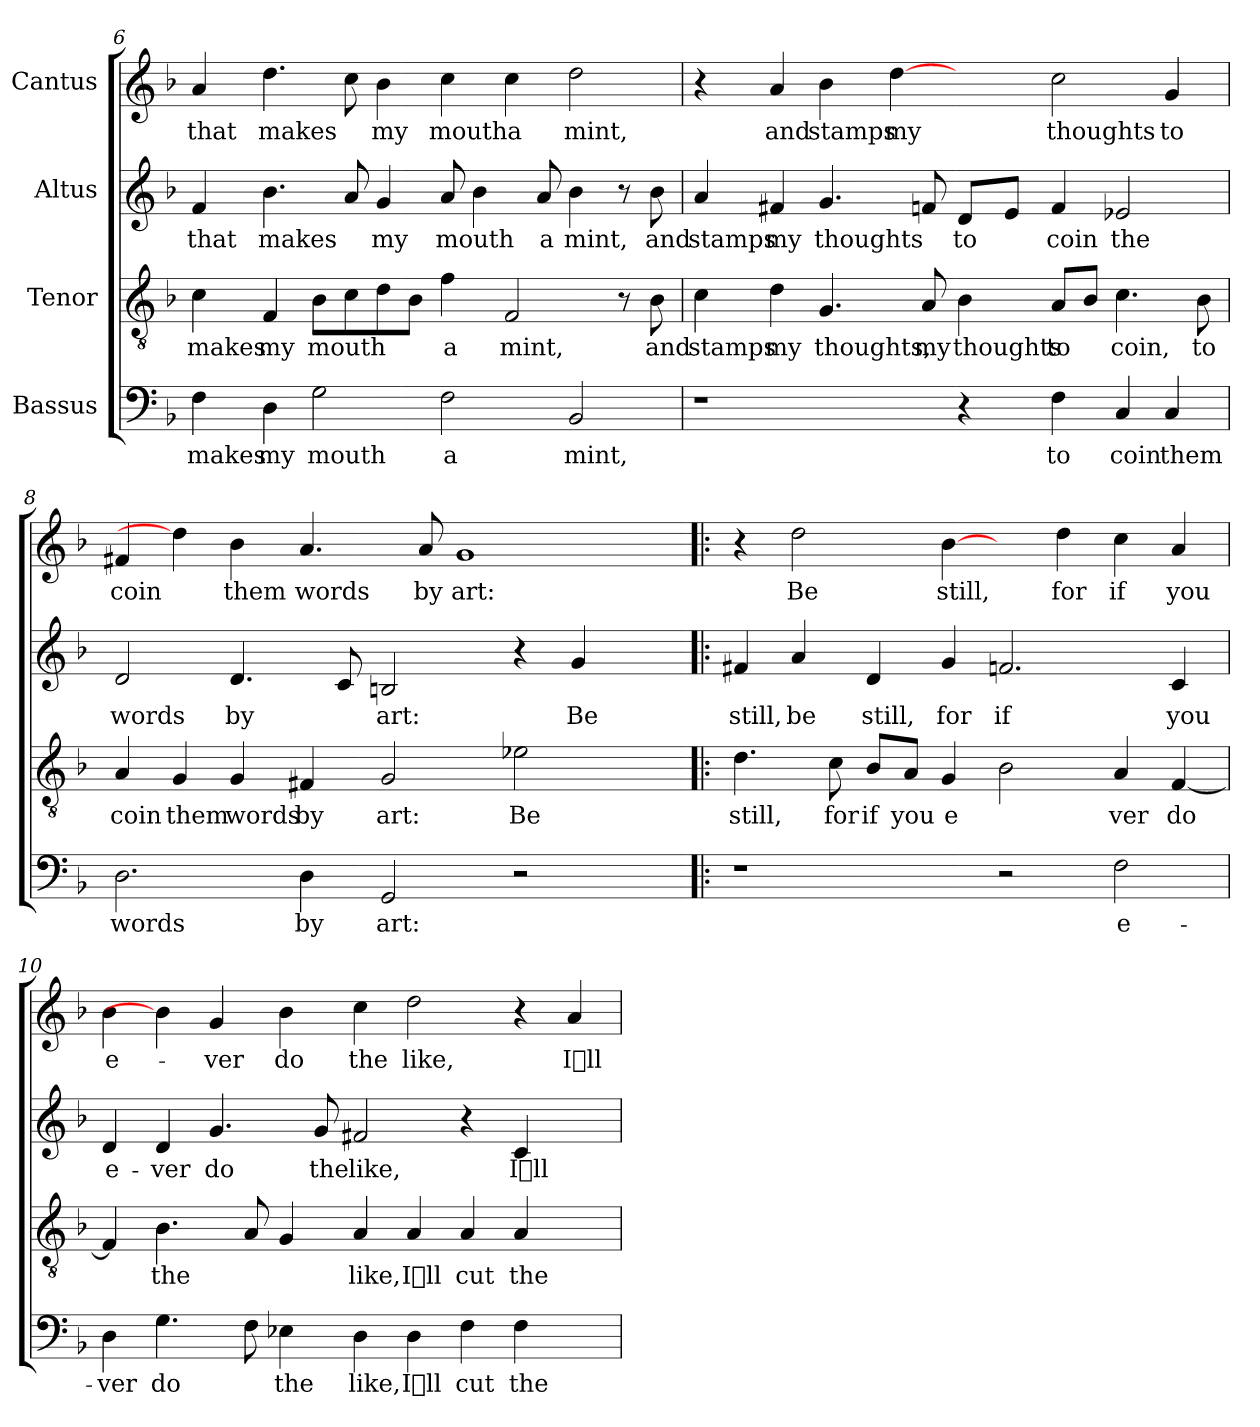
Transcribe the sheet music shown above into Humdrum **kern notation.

**kern	**text	**kern	**text	**kern	**text	**kern	**text
*part4	*part4	*part3	*part3	*part2	*part2	*part1	*part1
*staff4	*staff4	*staff3	*staff3	*staff2	*staff2	*staff1	*staff1
*I"Bassus	*	*I"Tenor	*	*I"Altus	*	*I"Cantus	*
!!LO:LB:g=z
*clefF4	*	*clefGv2	*	*clefG2	*	*clefG2	*
*k[b-]	*	*k[b-]	*	*k[b-]	*	*k[b-]	*
=6	=6	=6	=6	=6	=6	=6	=6
!	!LO:LY:b	!	!LO:LY:b	!	!LO:LY:b	!	!LO:LY:b
4F\	makes	4c\	makes	4f/	that	4a/	that
!	!LO:LY:b	!	!LO:LY:b	!	!LO:LY:b	!	!LO:LY:b
4D\	my	4F/	my	4.b-\	makes	4.dd\	makes
!	!LO:LY:b	!	!LO:LY:b	!	!	!	!
2G\	mouth	8B-\L	mouth	.	.	.	.
.	.	8c\	.	8a/	.	8cc\	.
!	!	!	!	!	!LO:LY:b	!	!LO:LY:b
.	.	8d\	.	4g/	my	4b-\	my
.	.	8B-\J	.	.	.	.	.
!	!LO:LY:b	!	!LO:LY:b	!	!LO:LY:b	!	!LO:LY:b
2F\	a	4f\	a	8a/	mouth	4cc\	mouth
.	.	.	.	4b-\	.	.	.
!	!	!	!LO:LY:b	!	!	!	!LO:LY:b
.	.	2F/	mint,	.	.	4cc\	a
!	!	!	!	!	!LO:LY:b	!	!
.	.	.	.	8a/	a	.	.
!	!LO:LY:b	!	!	!	!LO:LY:b	!	!LO:LY:b
2BB-/	mint,	.	.	4b-\	mint,	2dd\	mint,
.	.	8r	.	8r	.	.	.
!	!	!	!LO:LY:b	!	!LO:LY:b	!	!
.	.	8B-\	and	8b-\	and	.	.
=7	=7	=7	=7	=7	=7	=7	=7
!	!	!	!LO:LY:b	!	!LO:LY:b	!	!
1r	.	4c\	stamps	4a/	stamps	4r	.
!	!	!	!LO:LY:b	!	!LO:LY:b	!	!LO:LY:b
.	.	4d\	my	4f#X/	my	4a/	and
!	!	!	!LO:LY:b	!	!LO:LY:b	!	!LO:LY:b
.	.	4.G/	thoughts,	4.g/	thoughts	4b-\	stamps
!	!	!	!	!	!	!	!LO:LY:b
.	.	.	.	.	.	[4dd\	my
!	!	!	!LO:LY:b	!	!	!	!
.	.	8A/	my	8fn/	.	.	.
!	!	!	!LO:LY:b	!	!LO:LY:b	!	!
4r	.	4B-\	thoughts	8d/L	to	4ryy	.
.	.	.	.	8e/J	.	.	.
!	!LO:LY:b	!	!LO:LY:b	!	!LO:LY:b	!	!LO:LY:b
4F\	to	8A/L	to	4f/	coin	2cc\	thoughts
.	.	8B-/J	.	.	.	.	.
!	!LO:LY:b	!	!LO:LY:b	!	!LO:LY:b	!	!
4C/	coin	4.c\	coin,	2e-X/	the	.	.
!	!LO:LY:b	!	!	!	!	!	!LO:LY:b
4C/	them	.	.	.	.	4g/	to
!	!	!	!LO:LY:b	!	!	!	!
.	.	8B-\	to	.	.	.	.
!!LO:LB:g=z
=8	=8	=8	=8	=8	=8	=8	=8
!	!LO:LY:b	!	!LO:LY:b	!	!LO:LY:b	!	!LO:LY:b
2.D\	words	4A/	coin	2d/	words	4f#X/	coin
!	!	!	!LO:LY:b	!	!	!	!
.	.	4G/	them	.	.	4dd\]	.
!	!	!	!LO:LY:b	!	!LO:LY:b	!	!LO:LY:b
.	.	4G/	words	4.d/	by	4b-\	them
!	!LO:LY:b	!	!LO:LY:b	!	!	!	!LO:LY:b
4D\	by	4F#X/	by	.	.	4.a/	words
.	.	.	.	8c/	.	.	.
!	!LO:LY:b	!	!LO:LY:b	!	!LO:LY:b	!	!
2GG/	art:	2G/	art:	2Bn/	art:	.	.
!	!	!	!	!	!	!	!LO:LY:b
.	.	.	.	.	.	8a/	by
!	!	!	!	!	!	!	!LO:LY:b
.	.	.	.	.	.	1g	art:
!	!	!	!LO:LY:b	!	!	!	!
2r	.	2e-X\	Be	4r	.	.	.
!	!	!	!	!	!LO:LY:b	!	!
.	.	.	.	4g/	Be	.	.
4ryy	.	4ryy	.	4ryy	.	.	.
=9!|:	=9!|:	=9!|:	=9!|:	=9!|:	=9!|:	=9!|:	=9!|:
!	!	!	!LO:LY:b	!	!LO:LY:b	!	!
1r	.	4.d\	still,	4f#X/	still,	4r	.
!	!	!	!	!	!LO:LY:b	!	!LO:LY:b
.	.	.	.	4a/	be	2dd\	Be
!	!	!	!LO:LY:b	!	!	!	!
.	.	8c\	for	.	.	.	.
!	!	!	!LO:LY:b	!	!LO:LY:b	!	!
.	.	8B-/L	if	4d/	still,	.	.
!	!	!	!LO:LY:b	!	!	!	!
.	.	8A/J	you	.	.	.	.
!	!	!	!LO:LY:b	!	!LO:LY:b	!	!LO:LY:b
.	.	4G/	e	4g/	for	[4b-\	still,
!	!	!	!LO:LY:b	!	!LO:LY:b	!	!
2r	.	2B-\	-	2.fn/	if	4ryy	.
!	!	!	!	!	!	!	!LO:LY:b
.	.	.	.	.	.	4dd\	for
!	!LO:LY:b	!	!LO:LY:b	!	!	!	!LO:LY:b
2F\	e-	4A/	ver	.	.	4cc\	if
!	!	!	!LO:LY:b	!	!LO:LY:b	!	!LO:LY:b
.	.	[4F/	do	4c/	you	4a/	you
=10	=10	=10	=10	=10	=10	=10	=10
!	!LO:LY:b	!	!	!	!LO:LY:b	!	!LO:LY:b
4D\	ver	4F/]	.	4d/	e-	4b-\	e-
!	!LO:LY:b	!	!LO:LY:b	!	!LO:LY:b	!	!
4.G\	do	4.B-\	the	4d/	ver	4b-\]	.
!	!	!	!	!	!LO:LY:b	!	!LO:LY:b
.	.	.	.	4.g/	do	4g/	ver
8F\	.	8A/	.	.	.	.	.
!	!LO:LY:b	!	!	!	!	!	!LO:LY:b
4E-X\	the	4G/	.	.	.	4b-\	do
!	!	!	!	!	!LO:LY:b	!	!
.	.	.	.	8g/	the	.	.
!	!LO:LY:b	!	!LO:LY:b	!	!LO:LY:b	!	!LO:LY:b
4D\	like,	4A/	like,	2f#X/	like,	4cc\	the
!	!LO:LY:b	!	!LO:LY:b	!	!	!	!LO:LY:b
4D\	Ill	4A/	Ill	.	.	2dd\	like,
!	!LO:LY:b	!	!LO:LY:b	!	!	!	!
4F\	cut	4A/	cut	4r	.	.	.
!	!LO:LY:b	!	!LO:LY:b	!	!LO:LY:b	!	!
4F\	the	4A/	the	4c/	Ill	4r	.
!	!	!	!	!	!	!	!LO:LY:b
4ryy	.	4ryy	.	4ryy	.	4a/	Ill
=	=	=	=	=	=	=	=
*-	*-	*-	*-	*-	*-	*-	*-
